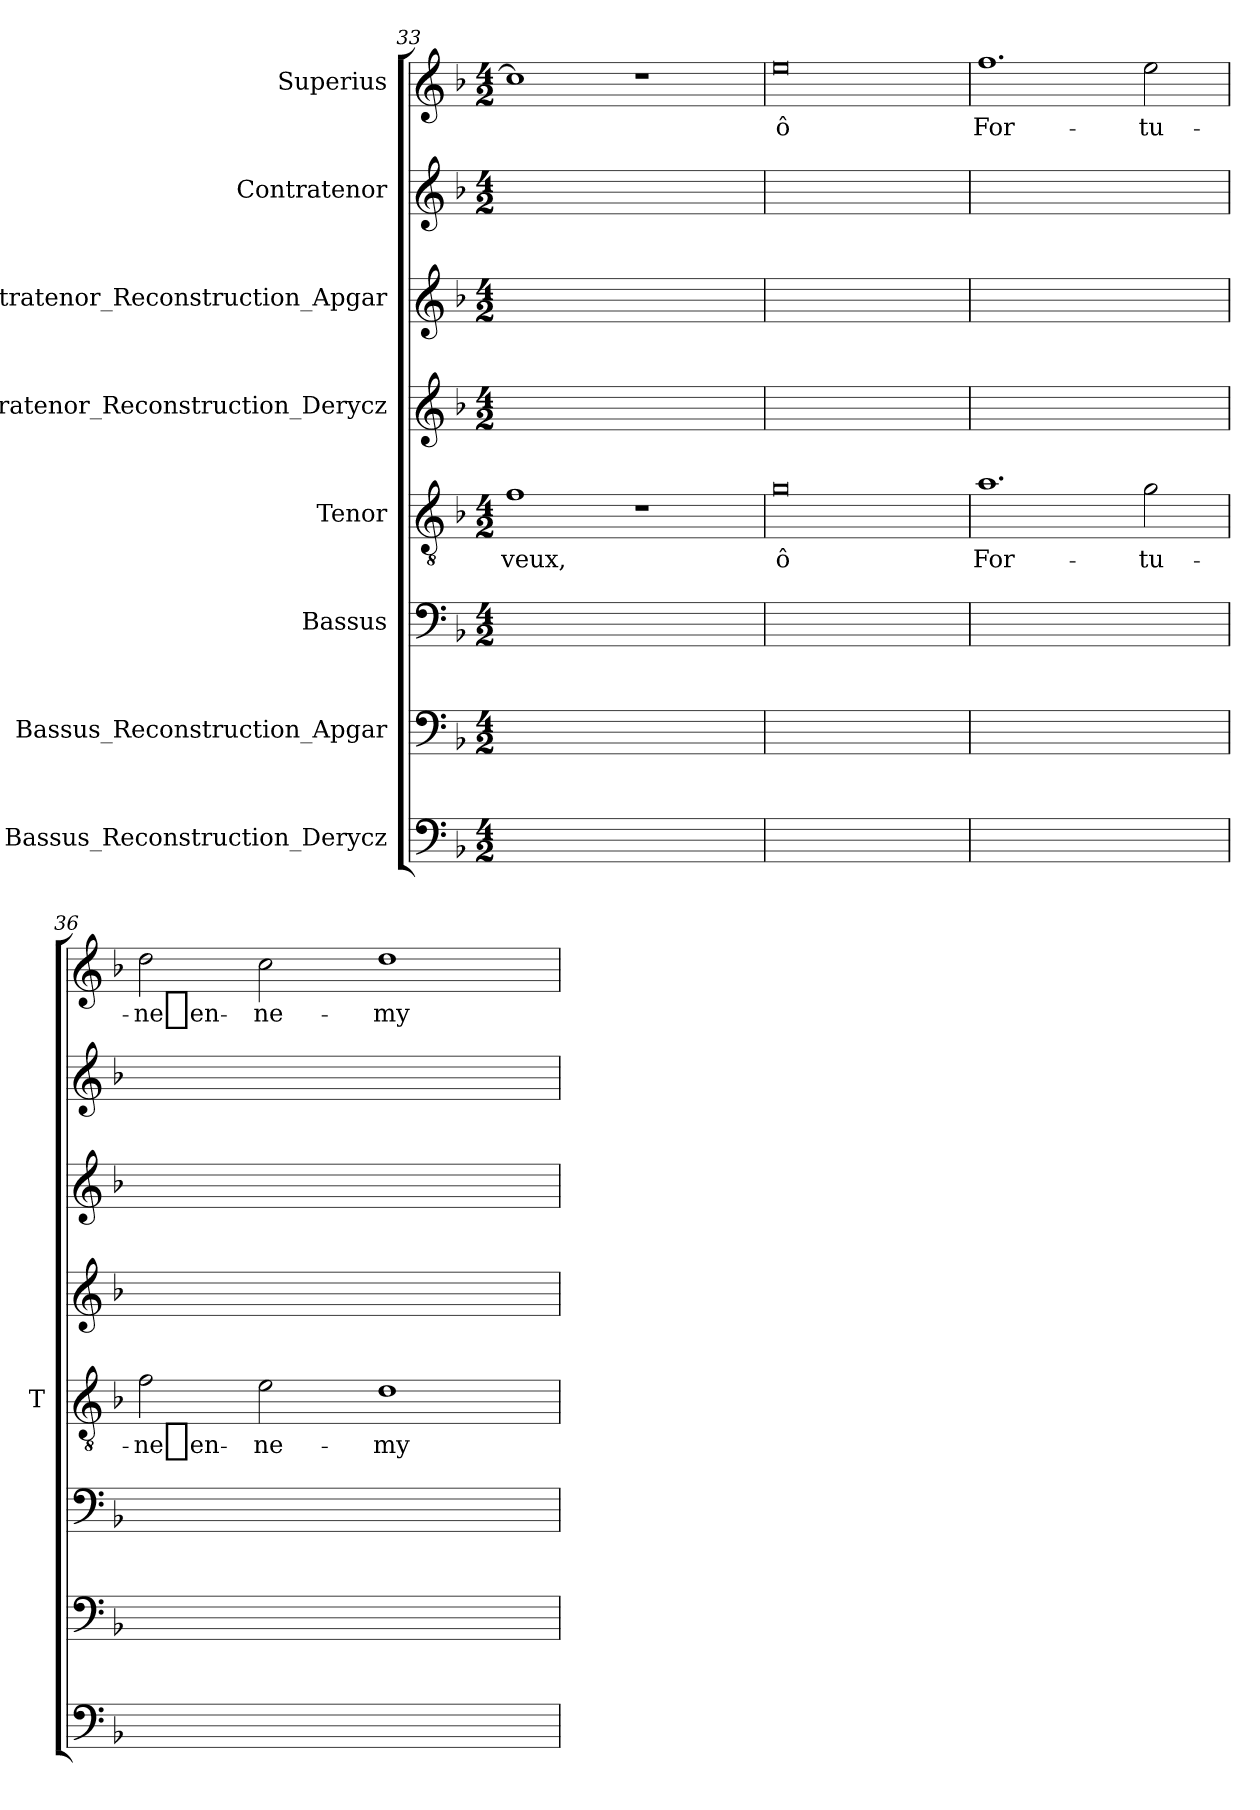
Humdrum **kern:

**kern	**kern	**kern	**kern	**text	**kern	**kern	**kern	**kern	**text
*part8	*part7	*part6	*part5	*part5	*part4	*part3	*part2	*part1	*part1
*staff8	*staff7	*staff6	*staff5	*staff5	*staff4	*staff3	*staff2	*staff1	*staff1
*I"Bassus_Reconstruction_Derycz	*I"Bassus_Reconstruction_Apgar	*I"Bassus	*I"Tenor	*	*I"Contratenor_Reconstruction_Derycz	*I"Contratenor_Reconstruction_Apgar	*I"Contratenor	*I"Superius	*
*	*	*	*I'T	*	*	*	*	*	*
*clefF4	*clefF4	*clefF4	*clefGv2	*	*clefG2	*clefG2	*clefG2	*clefG2	*
*k[b-]	*k[b-]	*k[b-]	*k[b-]	*	*k[b-]	*k[b-]	*k[b-]	*k[b-]	*
*M4/2	*M4/2	*M4/2	*M4/2	*	*M4/2	*M4/2	*M4/2	*M4/2	*
=33	=33	=33	=33	=33	=33	=33	=33	=33	=33
0ryy	0ryy	0ryy	1f	-veux,	0ryy	0ryy	0ryy	1cc]	.
.	.	.	1r	.	.	.	.	1r	.
=34	=34	=34	=34	=34	=34	=34	=34	=34	=34
0ryy	0ryy	0ryy	0g	-ô	0ryy	0ryy	0ryy	0ee	-ô
=35	=35	=35	=35	=35	=35	=35	=35	=35	=35
0ryy	0ryy	0ryy	1.a	For-	0ryy	0ryy	0ryy	1.ff	For-
.	.	.	2g	tu-	.	.	.	2ee	tu-
=36	=36	=36	=36	=36	=36	=36	=36	=36	=36
0ryy	0ryy	0ryy	2f	ne_en-	0ryy	0ryy	0ryy	2dd	ne_en-
.	.	.	2e	ne-	.	.	.	2cc	ne-
.	.	.	1d	my-	.	.	.	1dd	my-
=	=	=	=	=	=	=	=	=	=
*-	*-	*-	*-	*-	*-	*-	*-	*-	*-
